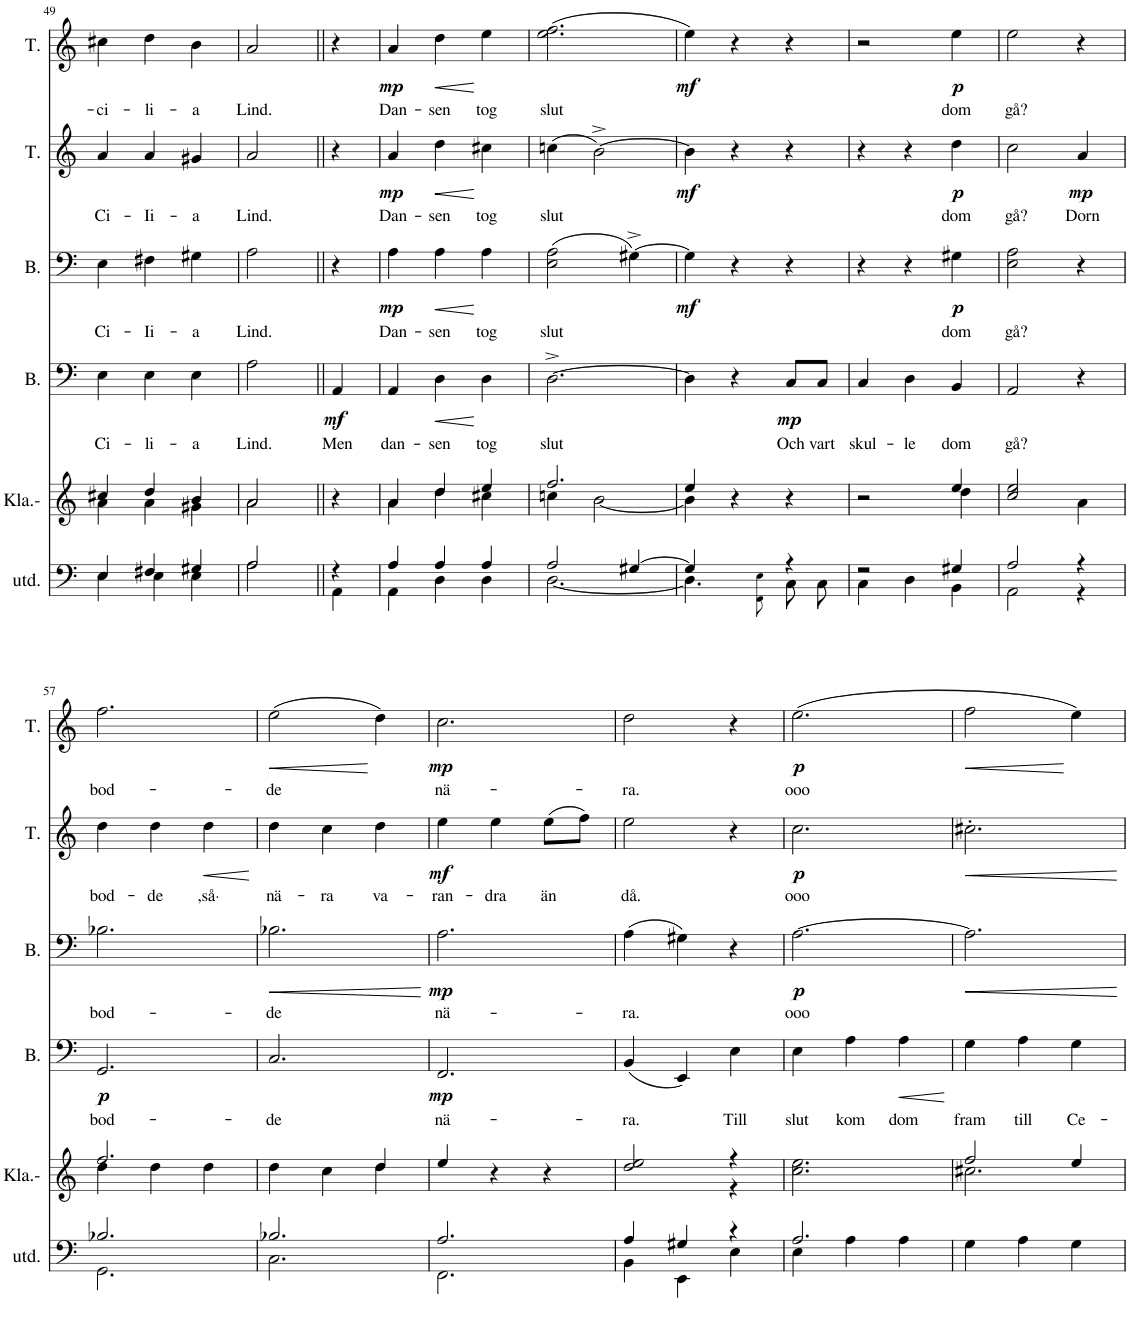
**kern	**kern	**kern	**text	**dynam	**kern	**text	**dynam	**kern	**text	**dynam	**kern	**text	**dynam
*part6	*part5	*part4	*part4	*part4	*part3	*part3	*part3	*part2	*part2	*part2	*part1	*part1	*part1
*staff6	*staff5	*staff4	*staff4	*staff4	*staff3	*staff3	*staff3	*staff2	*staff2	*staff2	*staff1	*staff1	*staff1
*I"utdrag	*I"Klaver-	*I"Bass	*	*	*I"Bass	*	*	*I"Tenor	*	*	*I"Tenor	*	*
*I'utd.	*I'Kla.-	*I'B.	*	*	*I'B.	*	*	*I'T.	*	*	*I'T.	*	*
!!LO:PB:g=z
*clefF4	*clefG2	*clefF4	*	*	*clefF4	*	*	*clefG2	*	*	*clefG2	*	*
*k[]	*k[]	*k[]	*	*	*k[]	*	*	*k[]	*	*	*k[]	*	*
*M3/4	*M3/4	*M3/4	*	*	*M3/4	*	*	*M3/4	*	*	*M3/4	*	*
=49	=49	=49	=49	=49	=49	=49	=49	=49	=49	=49	=49	=49	=49
*^	*^	*	*	*	*	*	*	*	*	*	*	*	*
!	!	!	!	!	!LO:LY:b	!	!	!LO:LY:b	!	!	!LO:LY:b	!	!	!LO:LY:b	!
4E/	4E\	4cc#X/	4a\	4E\	Ci-	.	4E\	Ci-	.	4a/	Ci-	.	4cc#X\	-ci-	.
!	!	!	!	!	!LO:LY:b	!	!	!LO:LY:b	!	!	!LO:LY:b	!	!	!LO:LY:b	!
4F#X/	4E\	4dd/	4a\	4E\	-li-	.	4F#X\	-Ii-	.	4a/	-Ii-	.	4dd\	-li-	.
!	!	!	!	!	!LO:LY:b	!	!	!LO:LY:b	!	!	!LO:LY:b	!	!	!LO:LY:b	!
4G#X/	4E\	4b/	4g#X\	4E\	-a	.	4G#X\	-a	.	4g#X/	-a	.	4b\	-a	.
=50	=50	=50	=50	=50	=50	=50	=50	=50	=50	=50	=50	=50	=50	=50	=50
!	!	!	!	!	!LO:LY:b	!	!	!LO:LY:b	!	!	!LO:LY:b	!	!	!LO:LY:b	!
2A/	2A\	2a/	2a\	2A\	Lind.	.	2A\	Lind.	.	2a/	Lind.	.	2a/	Lind.	.
=51||	=51||	=51||	=51||	=51||	=51||	=51||	=51||	=51||	=51||	=51||	=51||	=51||	=51||	=51||	=51||
!	!	!	!	!	!LO:LY:b	!LO:DY:b	!	!	!	!	!	!	!	!	!
*	*	*v	*v	*	*	*	*	*	*	*	*	*	*	*	*
4r	4AA\	4r	4AA/	Men	mf	4r	.	.	4r	.	.	4r	.	.
=52	=52	=52	=52	=52	=52	=52	=52	=52	=52	=52	=52	=52	=52	=52
*	*	*^	*	*	*	*	*	*	*	*	*	*	*	*
!	!	!	!	!	!LO:LY:b	!	!	!LO:LY:b	!LO:DY:b	!	!LO:LY:b	!LO:DY:b	!	!LO:LY:b	!LO:DY:b
4A/	4AA\	4a/	4a\	4AA/	dan-	.	4A\	Dan-	mp	4a/	Dan-	mp	4a/	Dan-	mp
!	!	!	!	!	!LO:LY:b	!LO:HP:b	!	!LO:LY:b	!LO:HP:b	!	!LO:LY:b	!LO:HP:b	!	!LO:LY:b	!LO:HP:b
4A/	4D\	4dd/	4dd\	4D\	-sen	<	4A\	-sen	<	4dd\	-sen	<	4dd\	-sen	<
!	!	!	!	!	!LO:LY:b	!	!	!LO:LY:b	!	!	!LO:LY:b	!	!	!LO:LY:b	!
4A/	4D\	4ee/	4cc#X\	4D\	tog	.	4A\	tog	[	4cc#X\	tog	[	4ee\	tog	[
=53	=53	=53	=53	=53	=53	=53	=53	=53	=53	=53	=53	=53	=53	=53	=53
!	!	!	!	!	!LO:LY:b	!	!	!LO:LY:b	!	!	!LO:LY:b	!	!	!LO:LY:b	!
2A/	[2.D\	2.ff/	4ccn\	[2.D^\	slut	.	(2E\ 2A\	slut	.	(4ccn\	slut	.	(2.ee\ 2.ff\	slut	.
.	.	.	[2b\	.	.	.	.	.	.	[2b^\)	.	.	.	.	.
[4G#X/	.	.	.	.	.	.	[4G#X^\)	.	.	.	.	.	.	.	.
=54	=54	=54	=54	=54	=54	=54	=54	=54	=54	=54	=54	=54	=54	=54	=54
!	!	!	!	!	!	!	!	!	!LO:DY:b	!	!	!LO:DY:b	!	!	!LO:DY:b
4G#/]	4.D\]	4ee/	4b\]	4D\]	.	.	4G#\]	.	mf	4b\]	.	mf	4ee\)	.	mf
4ryy	.	4r	2ryy	4r	.	.	4r	.	.	4r	.	.	4r	.	.
.	8FF!\ 8E!\	.	.	.	.	.	.	.	.	.	.	.	.	.	.
!	!	!	!	!	!LO:LY:b	!LO:DY:b	!	!	!	!	!	!	!	!	!
4r	8C\L	4r	.	8C/L	Och	mp	4r	.	.	4r	.	.	4r	.	.
!	!	!	!	!	!LO:LY:b	!	!	!	!	!	!	!	!	!	!
.	8C\J	.	.	8C/J	vart	.	.	.	.	.	.	.	.	.	.
=55	=55	=55	=55	=55	=55	=55	=55	=55	=55	=55	=55	=55	=55	=55	=55
!	!	!	!	!	!LO:LY:b	!	!	!	!	!	!	!	!	!	!
2r	4C\	2r	2ryy	4C/	skul-	.	4r	.	.	4r	.	.	2r	.	.
!	!	!	!	!	!LO:LY:b	!	!	!	!	!	!	!	!	!	!
.	4D\	.	.	4D\	-le	.	4r	.	.	4r	.	.	.	.	.
!	!	!	!	!	!LO:LY:b	!	!	!LO:LY:b	!LO:DY:b	!	!LO:LY:b	!LO:DY:b	!	!LO:LY:b	!LO:DY:b
4G#X/	4BB\	4ee/	4dd\	4BB/	dom	.	4G#X\	dom	p	4dd\	dom	p	4ee\	dom	p
=56	=56	=56	=56	=56	=56	=56	=56	=56	=56	=56	=56	=56	=56	=56	=56
!	!	!	!	!	!LO:LY:b	!	!	!LO:LY:b	!	!	!LO:LY:b	!	!	!LO:LY:b	!
*	*	*v	*v	*	*	*	*	*	*	*	*	*	*	*	*
2A/	2AA\	2cc/ 2ee/	2AA/	gå?	.	2E\ 2A\	gå?	.	2cc\	gå?	.	2ee\	gå?	.
!	!	!	!	!	!	!	!	!	!	!LO:LY:b	!LO:DY:b	!	!	!
4r	4r	4a\	4r	.	.	4r	.	.	4a/	Dorn	mp	4r	.	.
!!LO:LB:g=z
=57	=57	=57	=57	=57	=57	=57	=57	=57	=57	=57	=57	=57	=57	=57
*	*	*^	*	*	*	*	*	*	*	*	*	*	*	*
!	!	!	!	!	!LO:LY:b	!LO:DY:b	!	!LO:LY:b	!	!	!LO:LY:b	!	!	!LO:LY:b	!
2.B-X/	2.GG\	2.ff/	4dd\	2.GG/	bod-	p	2.B-X\	bod-	.	4dd\	bod-	.	2.ff\	bod-	.
!	!	!	!	!	!	!	!	!	!	!	!LO:LY:b	!	!	!	!
.	.	.	4dd\	.	.	.	.	.	.	4dd\	-de	.	.	.	.
!	!	!	!	!	!	!	!	!	!	!	!LO:LY:b	!LO:HP:b	!	!	!
.	.	.	4dd\	.	.	.	.	.	.	4dd\	,så·	<	.	.	.
*v	*v	*	*	*	*	*	*	*	*	*	*	*	*	*	*
*	*v	*v	*	*	*	*	*	*	*	*	*	*	*	*
.	.	.	.	.	.	.	.	.	.	[	.	.	.
=58	=58	=58	=58	=58	=58	=58	=58	=58	=58	=58	=58	=58	=58
*^	*^	*	*	*	*	*	*	*	*	*	*	*	*
!	!	!	!	!	!LO:LY:b	!	!	!LO:LY:b	!LO:HP:b	!	!LO:LY:b	!	!	!LO:LY:b	!LO:HP:b
2.B-X/	2.C\	2ryy	4dd\	2.C/	-de	.	2.B-X\	-de	<	4dd\	nä-	.	(2ee\	-de	<
!	!	!	!	!	!	!	!	!	!	!	!LO:LY:b	!	!	!	!
.	.	.	4cc\	.	.	.	.	.	.	4cc\	-ra	.	.	.	.
!	!	!	!	!	!	!	!	!	!	!	!LO:LY:b	!	!	!	!
.	.	4dd/	4dd\	.	.	.	.	.	.	4dd\	va-	.	4dd\)	.	[
*v	*v	*	*	*	*	*	*	*	*	*	*	*	*	*	*
*	*v	*v	*	*	*	*	*	*	*	*	*	*	*	*
.	.	.	.	.	.	.	[	.	.	.	.	.	.
=59	=59	=59	=59	=59	=59	=59	=59	=59	=59	=59	=59	=59	=59
*^	*	*	*	*	*	*	*	*	*	*	*	*	*
!	!	!	!	!LO:LY:b	!LO:DY:b	!	!LO:LY:b	!LO:DY:b	!	!LO:LY:b	!LO:DY:b	!	!LO:LY:b	!LO:DY:b
2.A/	2.FF\	4ee/	2.FF/	nä-	mp	2.A\	nä-	mp	4ee\	-ran-	mf	2.cc\	nä-	mp
!	!	!	!	!	!	!	!	!	!	!LO:LY:b	!	!	!	!
.	.	4r	.	.	.	.	.	.	4ee\	-dra	.	.	.	.
!	!	!	!	!	!	!	!	!	!	!LO:LY:b	!	!	!	!
.	.	4r	.	.	.	.	.	.	(8ee\L	än	.	.	.	.
.	.	.	.	.	.	.	.	.	8ff\J)	.	.	.	.	.
=60	=60	=60	=60	=60	=60	=60	=60	=60	=60	=60	=60	=60	=60	=60
*	*	*^	*	*	*	*	*	*	*	*	*	*	*	*
!	!	!	!	!	!LO:LY:b	!	!	!LO:LY:b	!	!	!LO:LY:b	!	!	!LO:LY:b	!
4A/	4BB\	2dd/ 2ee/	2ryy	(4BB/	-ra.	.	(4A\	-ra.	.	2ee\	då.	.	2dd\	-ra.	.
4G#X/	4EE\	.	.	4EE/)	.	.	4G#X\)	.	.	.	.	.	.	.	.
!	!	!	!	!	!LO:LY:b	!	!	!	!	!	!	!	!	!	!
4r	4E\	4r	4r	4E\	Till	.	4r	.	.	4r	.	.	4r	.	.
=61	=61	=61	=61	=61	=61	=61	=61	=61	=61	=61	=61	=61	=61	=61	=61
!	!	!	!	!	!LO:LY:b	!	!	!LO:LY:b	!LO:DY:b	!	!LO:LY:b	!LO:DY:b	!	!LO:LY:b	!LO:DY:b
*	*	*v	*v	*	*	*	*	*	*	*	*	*	*	*	*
2.A/	4E\	2.cc\ 2.ee\	4E\	slut	.	[2.A\	ooo	p	2.cc\	ooo	p	(2.ee\	ooo	p
!	!	!	!	!LO:LY:b	!	!	!	!	!	!	!	!	!	!
.	4A\	.	4A\	kom	.	.	.	.	.	.	.	.	.	.
!	!	!	!	!LO:LY:b	!	!	!	!	!	!	!	!	!	!
.	4A\	.	4A\	dom	.	.	.	.	.	.	.	.	.	.
*v	*v	*	*	*	*	*	*	*	*	*	*	*	*	*
.	.	.	.	[	.	.	.	.	.	.	.	.	.
=62	=62	=62	=62	=62	=62	=62	=62	=62	=62	=62	=62	=62	=62
*	*^	*	*	*	*	*	*	*	*	*	*	*	*
!	!	!	!	!LO:LY:b	!	!	!	!LO:HP:b	!	!	!LO:HP:b	!	!	!LO:HP:b
4G\	2ff/	2.cc#X\	4G\	fram	.	2.A\]	.	<	2.cc#X'\	.	<	2ff\	.	<
!	!	!	!	!LO:LY:b	!	!	!	!	!	!	!	!	!	!
4A\	.	.	4A\	till	.	.	.	.	.	.	.	.	.	.
!	!	!	!	!LO:LY:b	!	!	!	!	!	!	!	!	!	!
4G\	4ee/	.	4G\	Ce-	.	.	.	.	.	.	.	4ee\)	.	[
*	*v	*v	*	*	*	*	*	*	*	*	*	*	*	*
.	.	.	.	.	.	.	[	.	.	[	.	.	.
=	=	=	=	=	=	=	=	=	=	=	=	=	=
*-	*-	*-	*-	*-	*-	*-	*-	*-	*-	*-	*-	*-	*-
